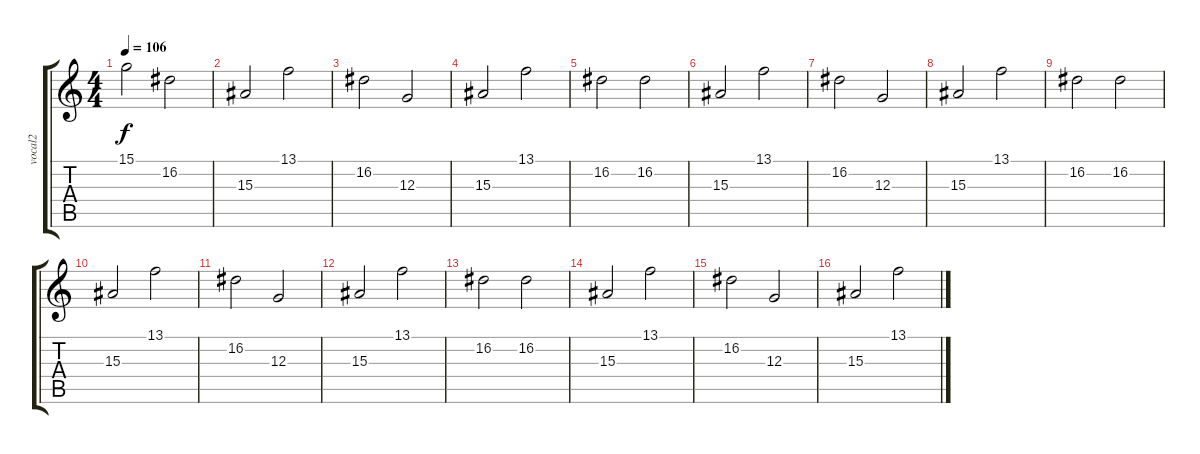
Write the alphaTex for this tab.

\track ("vocal2" "vocal2") {instrument harmonica}
\staff {score tabs}
\tuning (E4 B3 G3 D3 A2 E2) {hide}
\ts (4 4)
\tempo 106
\clef g2
\ks c
15.1.2{dy f} 16.2.2 |
15.3.2 13.1.2 |
16.2.2 12.3.2 |
15.3.2 13.1.2 |
16.2.2 16.2.2 |
15.3.2 13.1.2 |
16.2.2 12.3.2 |
15.3.2 13.1.2 |
16.2.2 16.2.2 |
15.3.2 13.1.2 |
16.2.2 12.3.2 |
15.3.2 13.1.2 |
16.2.2 16.2.2 |
15.3.2 13.1.2 |
16.2.2 12.3.2 |
15.3.2 13.1.2
